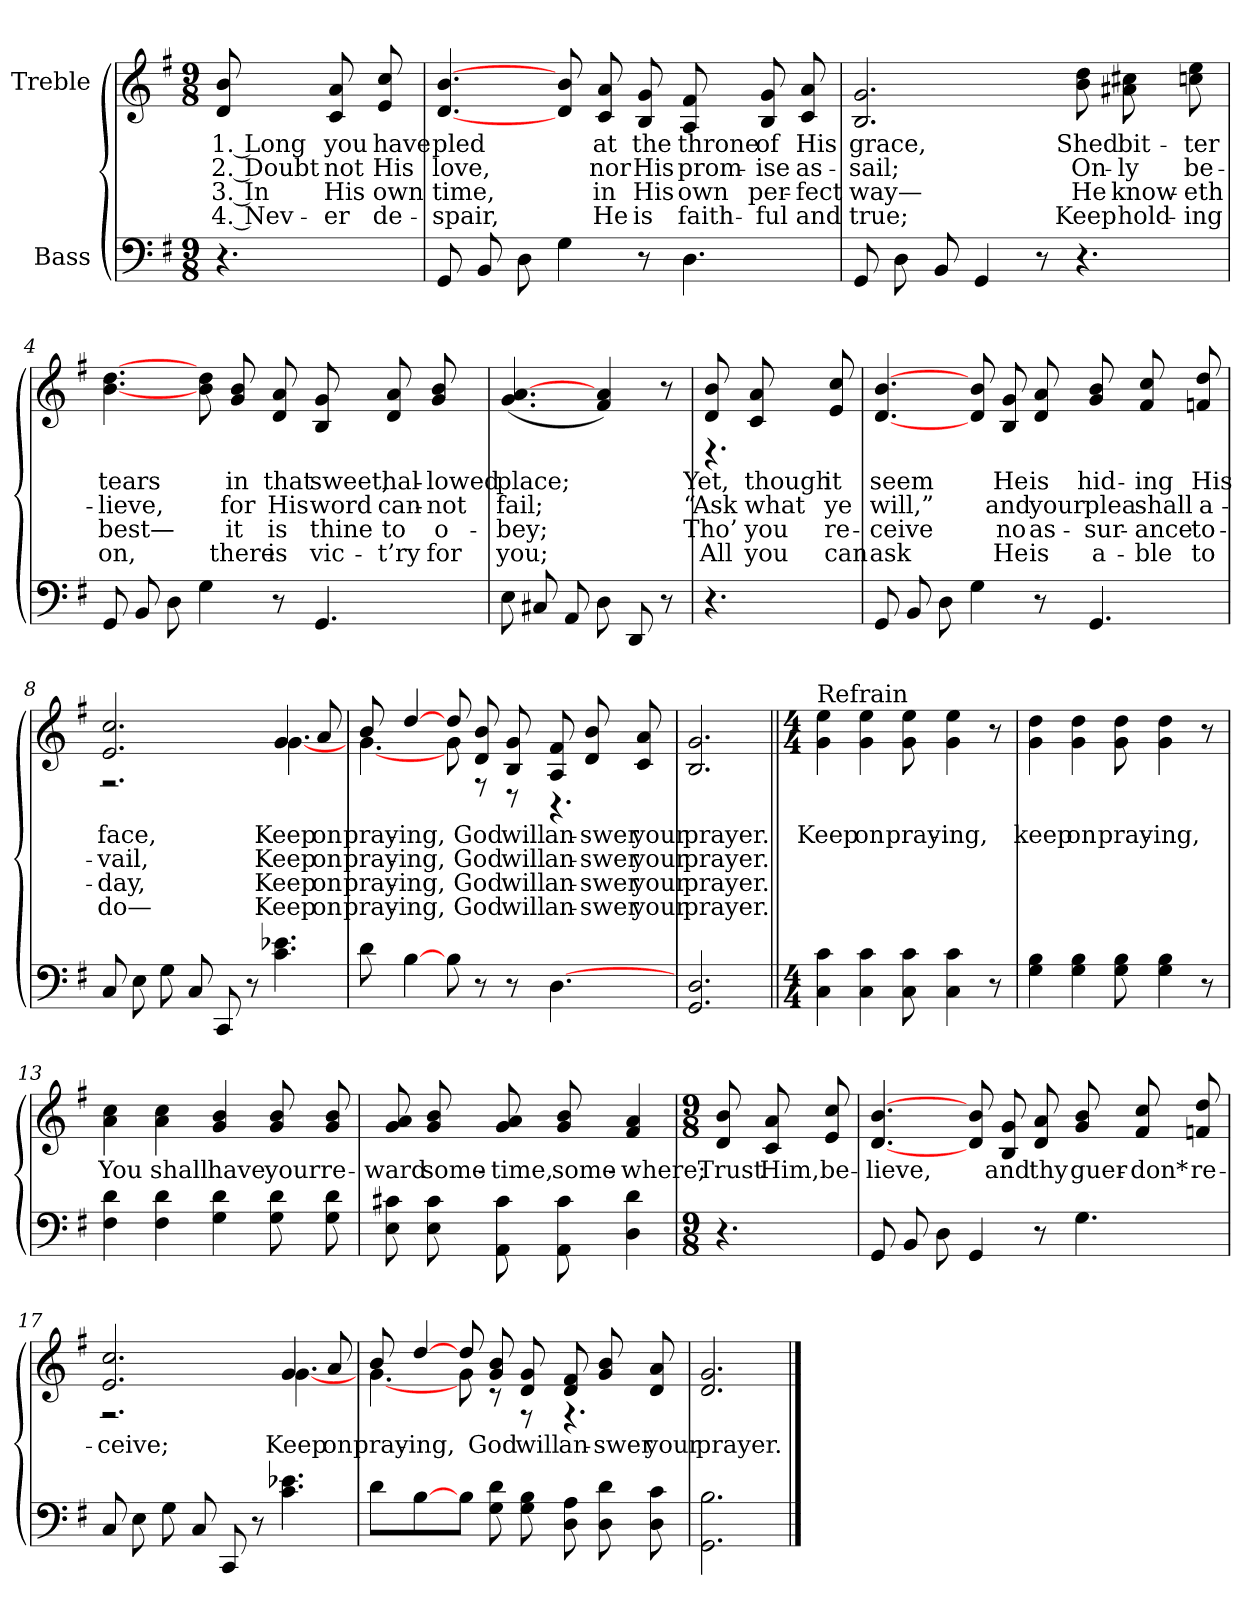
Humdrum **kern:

**kern	**kern	**text	**text	**text	**text
*part2	*part1	*part1	*part1	*part1	*part1
*staff2	*staff1	*staff1	*staff1	*staff1	*staff1
*I"Bass	*I"Treble	*	*	*	*
*clefF4	*clefG2	*	*	*	*
*k[f#]	*k[f#]	*	*	*	*
*G:	*G:	*	*	*	*
*M9/8	*M9/8	*	*	*	*
*MM60	*MM60	*	*	*	*
=1	=1	=1	=1	=1	=1
4.r	8d 8bL	-1. Long	-2. Doubt	-3. In	-4. Nev-
.	8c 8a	-you	-not	-His	-er
.	8e 8cc	-have	-His	-own	-de-
=2	=2	=2	=2	=2	=2
8GGL	[4.d [4.b	-pled	-love,	-time,	-spair,
8BB	.	.	.	.	.
8D	.	.	.	.	.
4G	8d 8bL	.	.	.	.
.	8c 8a	-at	-nor	-in	-He
8r	8B 8g	-the	-His	-His	-is
4.D	8A 8f#L	-throne	-prom-	-own	-faith-
.	8B 8g	-of	-ise	-per-	-ful
.	8c 8a	-His	-as-	-fect	-and
=3	=3	=3	=3	=3	=3
8GGL	2.B 2.g	-grace,	-sail;	-way—	-true;
8D	.	.	.	.	.
8BB	.	.	.	.	.
4GG	.	.	.	.	.
8r	.	.	.	.	.
4.r	8b 8ddL	-Shed	-On-	-He	-Keep
.	8a# 8cc#	-bit-	-ly	-know-	-hold-
.	8cc 8ee	-ter	-be-	-eth	-ing
=4	=4	=4	=4	=4	=4
8GGL	[4.b [4.dd	-tears	-lieve,	-best—	-on,
8BB	.	.	.	.	.
8D	.	.	.	.	.
4G	8b 8ddL	.	.	.	.
.	8g 8b	-in	-for	-it	-there
8r	8d 8a	-that	-His	-is	-is
4.GG	8B 8gL	-sweet,	-word	-thine	-vic-
.	8d 8a	-hal-	-can-	-to	-t’ry
.	8g 8b	-lowed	-not	-o-	-for
=5	=5	=5	=5	=5	=5
8EL	(4.g [4.a	-place;	-fail;	-bey;	-you;
8C#	.	.	.	.	.
8AA	.	.	.	.	.
8DL	4f# 4a)	.	.	.	.
8DD	.	.	.	.	.
8r	8r	.	.	.	.
=6	=6	=6	=6	=6	=6
*	*^	*	*	*	*
4.r	8d 8bL	4.r	-Yet,	-“Ask	-Tho’	-All
.	8c 8a	.	-though	-what	-you	-you
.	8e 8cc	.	-it	-ye	-re-	-can
*	*v	*v	*	*	*	*
=7	=7	=7	=7	=7	=7
8GGL	[4.d [4.b	-seem	-will,”	-ceive	-ask
8BB	.	.	.	.	.
8D	.	.	.	.	.
4G	8d 8bL	.	.	.	.
.	8B 8g	-He	-and	-no	-He
8r	8d 8a	-is	-your	-as-	-is
4.GG	8g 8bL	-hid-	-plea	-sur-	-a-
.	8f# 8cc	-ing	-shall	-ance	-ble
.	8f 8dd	-His	-a-	-to-	-to
=8	=8	=8	=8	=8	=8
*	*^	*	*	*	*
8CL	2.e 2.cc	2.r	-face,	-vail,	-day,	-do—
8E	.	.	.	.	.	.
8G	.	.	.	.	.	.
8CL	.	.	.	.	.	.
8CC	.	.	.	.	.	.
8r	.	.	.	.	.	.
4.c 4.e-	4g	[4.g	-Keep	-Keep	-Keep	-Keep
.	8a	.	-on	-on	-on	-on
=9	=9	=9	=9	=9	=9	=9
8dL	8bL	[4.g	-pray-	-pray-	-pray-	-pray-
[4B	[4dd	.	-ing,	-ing,	-ing,	-ing,
8BL	8ddL	8gL	.	.	.	.
8r	8d 8b	8r	-God	-God	-God	-God
8r	8B 8g	8r	-will	-will	-will	-will
[4.D	8A 8f#L	4.r	-an-	-an-	-an-	-an-
.	8d 8b	.	-swer	-swer	-swer	-swer
.	8c 8a	.	-your	-your	-your	-your
*	*v	*v	*	*	*	*
=10	=10	=10	=10	=10	=10
2.GG 2.D	2.B 2.g	-prayer.	-prayer.	-prayer.	-prayer.
=11||	=11||	=11||	=11||	=11||	=11||
*M4/4	*M4/4	*	*	*	*
!	!LO:TX:a:t=Refrain	!	!	!	!
4C 4c	4g 4ee	-Keep	.	.	.
4C 4c	4g 4ee	-on	.	.	.
8C 8cL	8g 8eeL	-pray-	.	.	.
4C 4c	4g 4ee	-ing,	.	.	.
8r	8r	.	.	.	.
=12	=12	=12	=12	=12	=12
4G 4B	4g 4dd	-keep	.	.	.
4G 4B	4g 4dd	-on	.	.	.
8G 8BL	8g 8ddL	-pray-	.	.	.
4G 4B	4g 4dd	-ing,	.	.	.
8r	8r	.	.	.	.
=13	=13	=13	=13	=13	=13
4F# 4d	4a 4cc	-You	.	.	.
4F# 4d	4a 4cc	-shall	.	.	.
4G 4d	4g 4b	-have	.	.	.
8G 8dL	8g 8bL	-your	.	.	.
8G 8d	8g 8b	-re-	.	.	.
=14	=14	=14	=14	=14	=14
8E 8c#L	8g 8aL	-ward	.	.	.
8E 8c#	8g 8b	-some-	.	.	.
8AA 8c#L	8g 8aL	-time,	.	.	.
8AA 8c#	8g 8b	-some-	.	.	.
4D 4d	4f# 4a	-where;	.	.	.
=15	=15	=15	=15	=15	=15
*M9/8	*M9/8	*	*	*	*
4.r	8d 8bL	-Trust	.	.	.
.	8c 8a	-Him,	.	.	.
.	8e 8cc	-be-	.	.	.
=16	=16	=16	=16	=16	=16
8GGL	[4.d [4.b	-lieve,	.	.	.
8BB	.	.	.	.	.
8D	.	.	.	.	.
4GG	8d 8bL	.	.	.	.
.	8B 8g	-and	.	.	.
8r	8d 8a	-thy	.	.	.
4.G	8g 8bL	-guer-	.	.	.
.	8f# 8cc	-don*	.	.	.
.	8f 8dd	-re-	.	.	.
=17	=17	=17	=17	=17	=17
*	*^	*	*	*	*
8CL	2.e 2.cc	2.r	-ceive;	.	.	.
8E	.	.	.	.	.	.
8G	.	.	.	.	.	.
8CL	.	.	.	.	.	.
8CC	.	.	.	.	.	.
8r	.	.	.	.	.	.
4.c 4.e-	4g	[4.g	-Keep	.	.	.
.	8a	.	-on	.	.	.
=18	=18	=18	=18	=18	=18	=18
8dL	8bL	[4.g	-pray-	.	.	.
[4B	[4dd	.	-ing,	.	.	.
8BJ	8ddL	8gL	.	.	.	.
8G 8dL	8g 8b	8r	-God	.	.	.
8G 8B	8d 8g	8r	-will	.	.	.
8D 8AL	8d 8f#L	4.r	-an-	.	.	.
8D 8d	8g 8b	.	-swer	.	.	.
8D 8c	8d 8a	.	-your	.	.	.
*	*v	*v	*	*	*	*
=19	=19	=19	=19	=19	=19
2.GG 2.B	2.d 2.g	-prayer.	.	.	.
==	==	==	==	==	==
*-	*-	*-	*-	*-	*-
